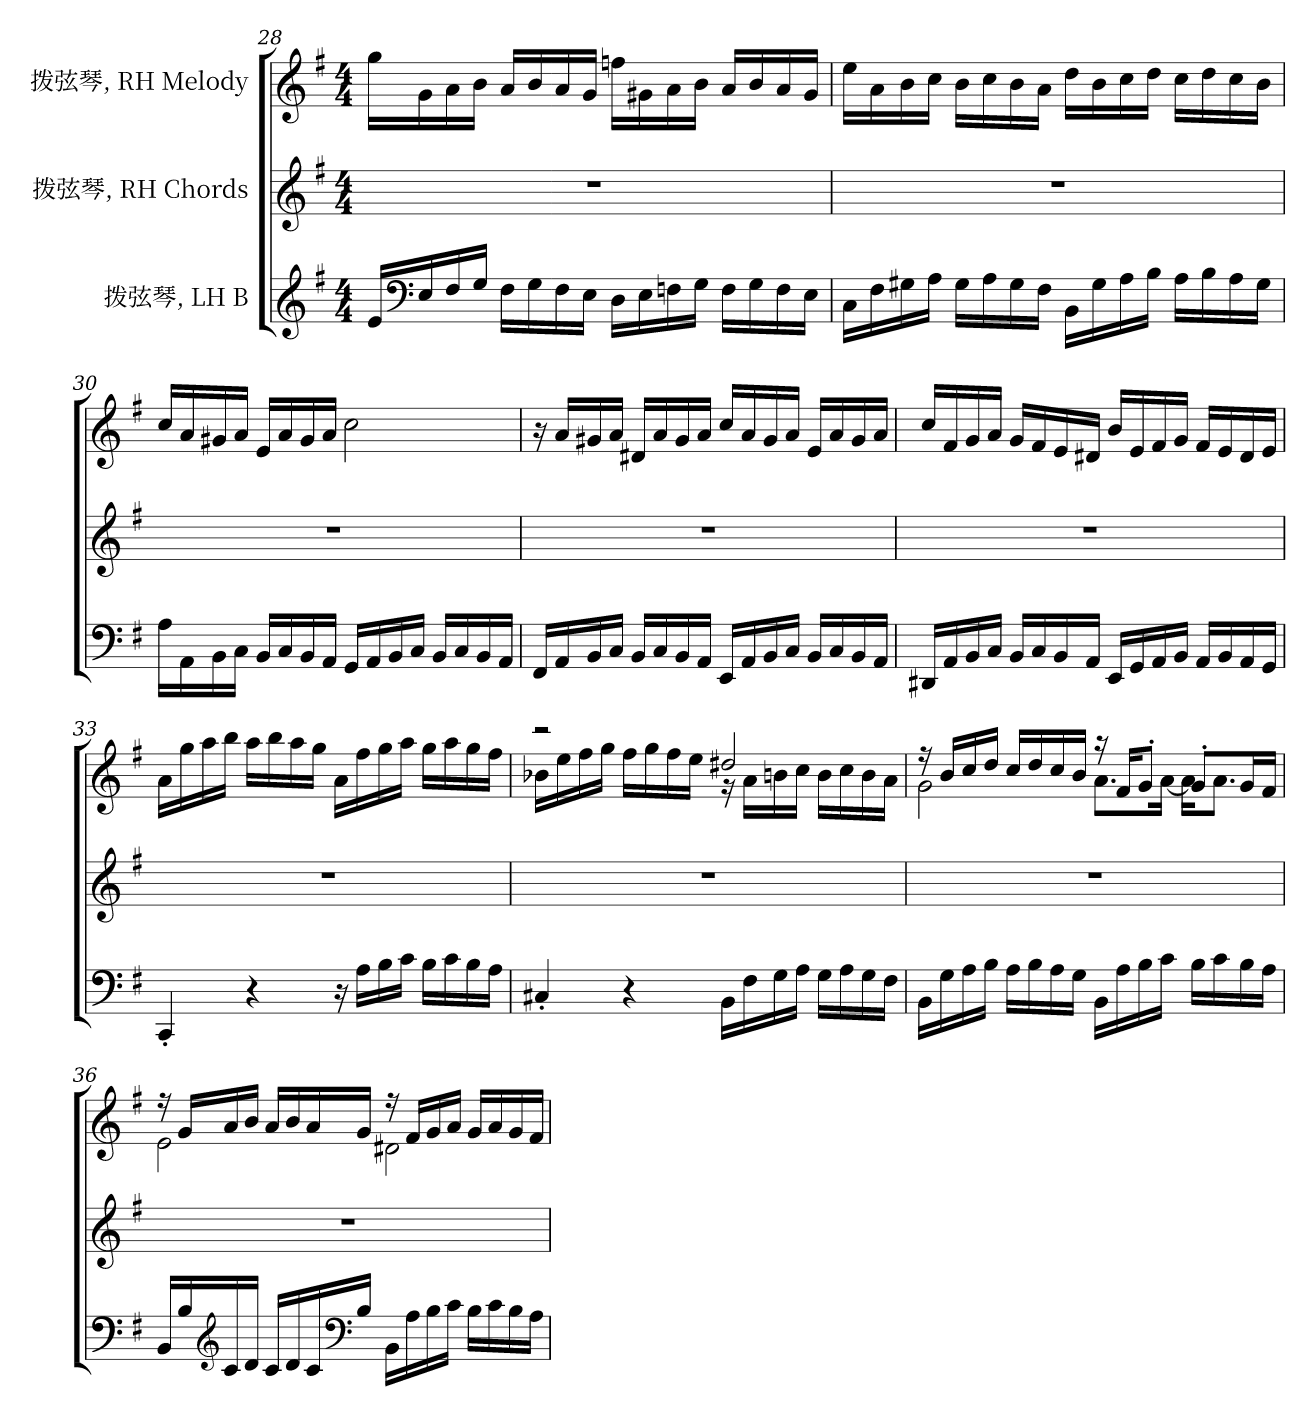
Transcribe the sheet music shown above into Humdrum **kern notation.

**kern	**kern	**kern
*part3	*part2	*part1
*staff3	*staff2	*staff1
*I"拨弦琴, LH B	*I"拨弦琴, RH Chords	*I"拨弦琴, RH Melody
*clefG2	*clefG2	*clefG2
*k[f#]	*k[f#]	*k[f#]
*M4/4	*M4/4	*M4/4
=28	=28	=28
16e/LL	1r	16gg\LL
*clefF4	*	*
16E/	.	16g\
16F#/	.	16a\
16G/JJ	.	16b\JJ
16F#\LL	.	16a/LL
16G\	.	16b/
16F#\	.	16a/
16E\JJ	.	16g/JJ
16D\LL	.	16ffn\LL
16E\	.	16g#X\
16Fn\	.	16a\
16G\JJ	.	16b\JJ
16F\LL	.	16a/LL
16G\	.	16b/
16F\	.	16a/
16E\JJ	.	16g#/JJ
!!LO:LB:g=z
=29	=29	=29
16C\LL	1r	16ee\LL
16F#\	.	16a\
16G#X\	.	16b\
16A\JJ	.	16cc\JJ
16G#\LL	.	16b\LL
16A\	.	16cc\
16G#\	.	16b\
16F#\JJ	.	16a\JJ
16BB\LL	.	16dd\LL
16G#\	.	16b\
16A\	.	16cc\
16B\JJ	.	16dd\JJ
16A\LL	.	16cc\LL
16B\	.	16dd\
16A\	.	16cc\
16G#\JJ	.	16b\JJ
=30	=30	=30
16A\LL	1r	16cc/LL
16AA\	.	16a/
16BB\	.	16g#X/
16C\JJ	.	16a/JJ
16BB/LL	.	16e/LL
16C/	.	16a/
16BB/	.	16g#/
16AA/JJ	.	16a/JJ
16GG/LL	.	2cc\
16AA/	.	.
16BB/	.	.
16C/JJ	.	.
16BB/LL	.	.
16C/	.	.
16BB/	.	.
16AA/JJ	.	.
!!LO:LB:g=z
=31	=31	=31
16FF#/LL	1r	16r
16AA/	.	16a/LL
16BB/	.	16g#X/
16C/JJ	.	16a/JJ
16BB/LL	.	16d#X/LL
16C/	.	16a/
16BB/	.	16g#/
16AA/JJ	.	16a/JJ
16EE/LL	.	16cc/LL
16AA/	.	16a/
16BB/	.	16g#/
16C/JJ	.	16a/JJ
16BB/LL	.	16e/LL
16C/	.	16a/
16BB/	.	16g#/
16AA/JJ	.	16a/JJ
=32	=32	=32
16DD#X/LL	1r	16cc/LL
16AA/	.	16f#/
16BB/	.	16g/
16C/JJ	.	16a/JJ
16BB/LL	.	16g/LL
16C/	.	16f#/
16BB/	.	16e/
16AA/JJ	.	16d#X/JJ
16EE/LL	.	16b/LL
16GG/	.	16e/
16AA/	.	16f#/
16BB/JJ	.	16g/JJ
16AA/LL	.	16f#/LL
16BB/	.	16e/
16AA/	.	16d#/
16GG/JJ	.	16e/JJ
!!LO:LB:g=z
=33	=33	=33
4CC'/	1r	16a\LL
.	.	16gg\
.	.	16aa\
.	.	16bb\JJ
4r	.	16aa\LL
.	.	16bb\
.	.	16aa\
.	.	16gg\JJ
16r	.	16a\LL
16A\LL	.	16ff#\
16B\	.	16gg\
16c\JJ	.	16aa\JJ
16B\LL	.	16gg\LL
16c\	.	16aa\
16B\	.	16gg\
16A\JJ	.	16ff#\JJ
=34	=34	=34
*	*	*^
4C#X'/	1r	2r	16b-X\LL
.	.	.	16ee\
.	.	.	16ff#\
.	.	.	16gg\JJ
4r	.	.	16ff#\LL
.	.	.	16gg\
.	.	.	16ff#\
.	.	.	16ee\JJ
16BB\LL	.	2dd#X/	16r
16F#\	.	.	16a\LL
16G\	.	.	16bn\
16A\JJ	.	.	16cc\JJ
16G\LL	.	.	16b\LL
16A\	.	.	16cc\
16G\	.	.	16b\
16F#\JJ	.	.	16a\JJ
!!LO:PB:g=z	!!
=35	=35	=35	=35
16BB\LL	1r	16r	2g\
16G\	.	16b/LL	.
16A\	.	16cc/	.
16B\JJ	.	16dd/JJ	.
16A\LL	.	16cc/LL	.
16B\	.	16dd/	.
16A\	.	16cc/	.
16G\JJ	.	16b/JJ	.
16BB\LL	.	16r	8.a\L
16A\	.	16f#/KL	.
16B\	.	8g'/J	.
16c\JJ	.	.	[16a\Jk
16B\LL	.	8g'/L	16a\KL]
16c\	.	.	8.a\J
16B\	.	16g/L	.
16A\JJ	.	16f#/JJ	.
=36	=36	=36	=36
16BB/LL	1r	16r	2e\
16B/	.	16g/LL	.
*clefG2	*	*	*
16c/	.	16a/	.
16d/JJ	.	16b/JJ	.
16c/LL	.	16a/LL	.
16d/	.	16b/	.
16c/	.	16a/	.
*clefF4	*	*	*
16B/JJ	.	16g/JJ	.
16BB\LL	.	16r	2d#X\
16A\	.	16f#/LL	.
16B\	.	16g/	.
16c\JJ	.	16a/JJ	.
16B\LL	.	16g/LL	.
16c\	.	16a/	.
16B\	.	16g/	.
16A\JJ	.	16f#/JJ	.
*	*	*v	*v
=	=	=
*-	*-	*-
